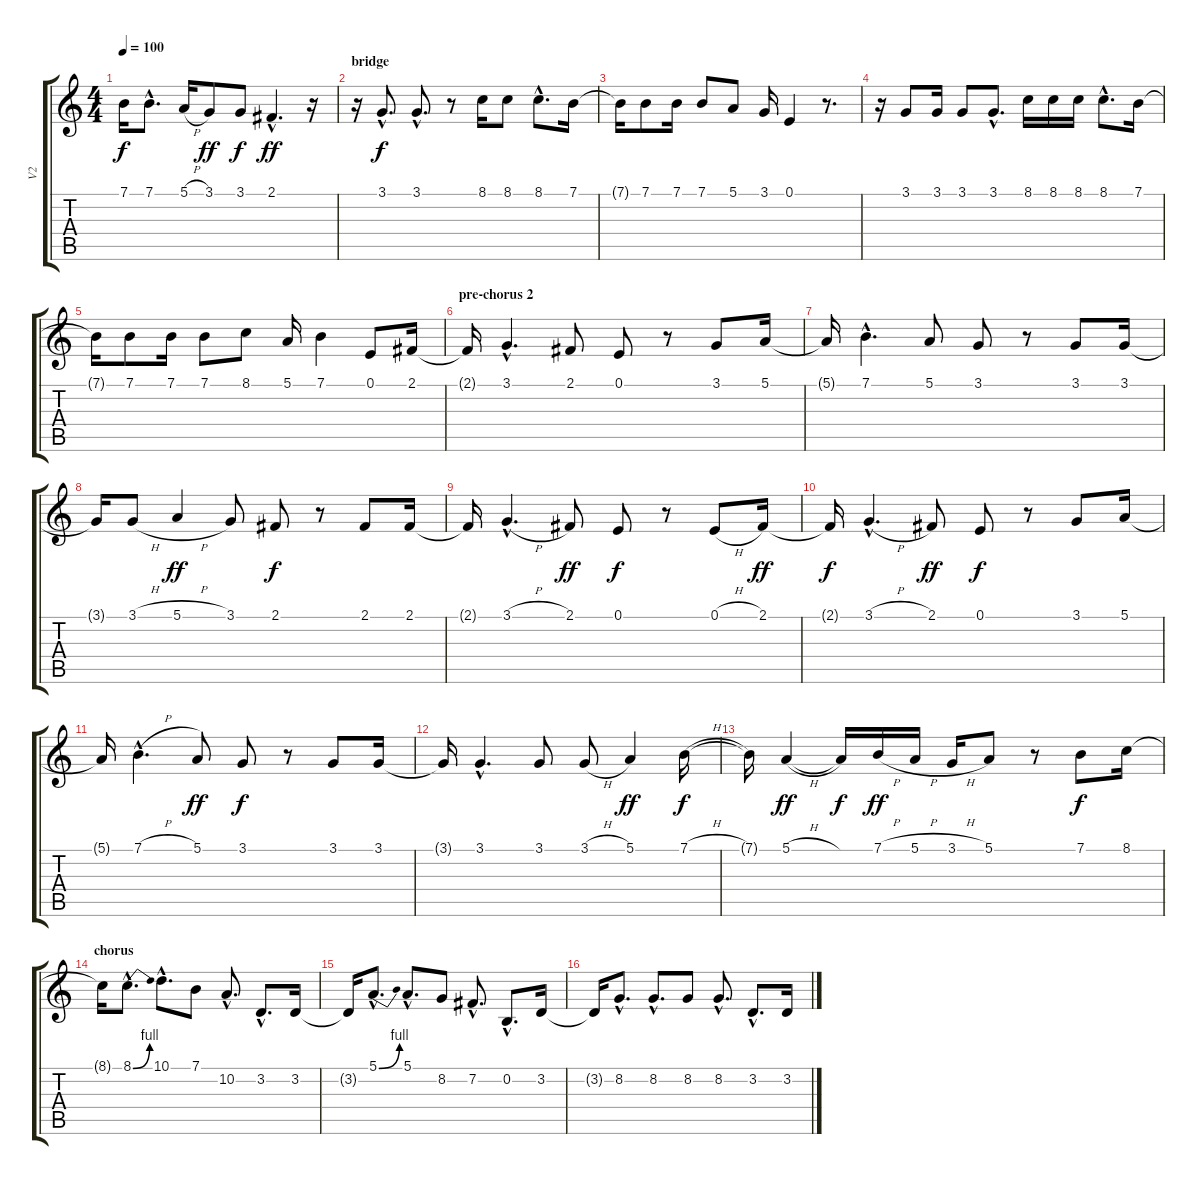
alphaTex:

\track ("V2" "V2") {instrument frenchhorn}
\staff {score tabs}
\tuning (E4 B3 G3 D3 A2 E2) {hide}
\ts (4 4)
\tempo 100
\clef g2
\ks c
7.1.16{dy f} 7.1{hac}.8{d} 5.1{h}.16 3.1.8{dy ff} 3.1.8{dy f} 2.1{hac}.4{d dy ff} r.16 |
\section ("" "bridge")
r.16 3.1{hac}.8{d dy f} 3.1{hac}.8{d} r.8 8.1.16 8.1.8 8.1{hac}.8{d} 7.1.16 |
7.1{t}.16 7.1.8 7.1.16 7.1.8 5.1.8 3.1.16 0.1.4 r.8{d} |
r.16 3.1.8 3.1.16 3.1.8 3.1{hac}.8{d} 8.1.16 8.1.16 8.1.16 8.1{hac}.8{d} 7.1.16 |
7.1{t}.16 7.1.8 7.1.16 7.1.8 8.1.8 5.1.16 7.1.4 0.1.8 2.1.16 |
\section ("" "pre-chorus 2")
2.1{t}.16 3.1{hac}.4{d} 2.1.8 0.1.8 r.8 3.1.8 5.1.16 |
5.1{t}.16 7.1{hac}.4{d} 5.1.8 3.1.8 r.8 3.1.8 3.1.16 |
3.1{t}.16 3.1{h}.8 5.1{h}.4{dy ff} 3.1.8 2.1.8{dy f} r.8 2.1.8 2.1.16 |
2.1{t}.16 3.1{h hac}.4{d} 2.1.8{dy ff} 0.1.8{dy f} r.8 0.1{h}.8 2.1.16{dy ff} |
2.1{t}.16{dy f} 3.1{h hac}.4{d} 2.1.8{dy ff} 0.1.8{dy f} r.8 3.1.8 5.1.16 |
5.1{t}.16 7.1{h hac}.4{d} 5.1.8{dy ff} 3.1.8{dy f} r.8 3.1.8 3.1.16 |
3.1{t}.16 3.1{hac}.4{d} 3.1.8 3.1{h}.8 5.1.4{dy ff} 7.1{h}.16{dy f} |
7.1{t}.16 5.1{h}.4{dy ff} 5.1{t}.16{dy f} 7.1{h}.16{dy ff} 5.1{h}.16 3.1{h}.16 5.1.8 r.8 7.1.8{dy f} 8.1.16 |
\section ("" "chorus")
8.1{t}.16 8.1{be (bend 0 0 60 4) hac}.8{d} 10.1{hac}.8{d} 7.1.8 10.2{hac}.8{d} 3.2{hac}.8{d} 3.2.16 |
3.2{t}.16 5.1{be (bend 0 0 60 4) hac}.8{d} 5.1{hac}.8{d} 8.2.8 7.2{hac}.8{d} 0.2{hac}.8{d} 3.2.16 |
3.2{t}.16 8.2{hac}.8{d} 8.2{hac}.8{d} 8.2.8 8.2{hac}.8{d} 3.2{hac}.8{d} 3.2.16
